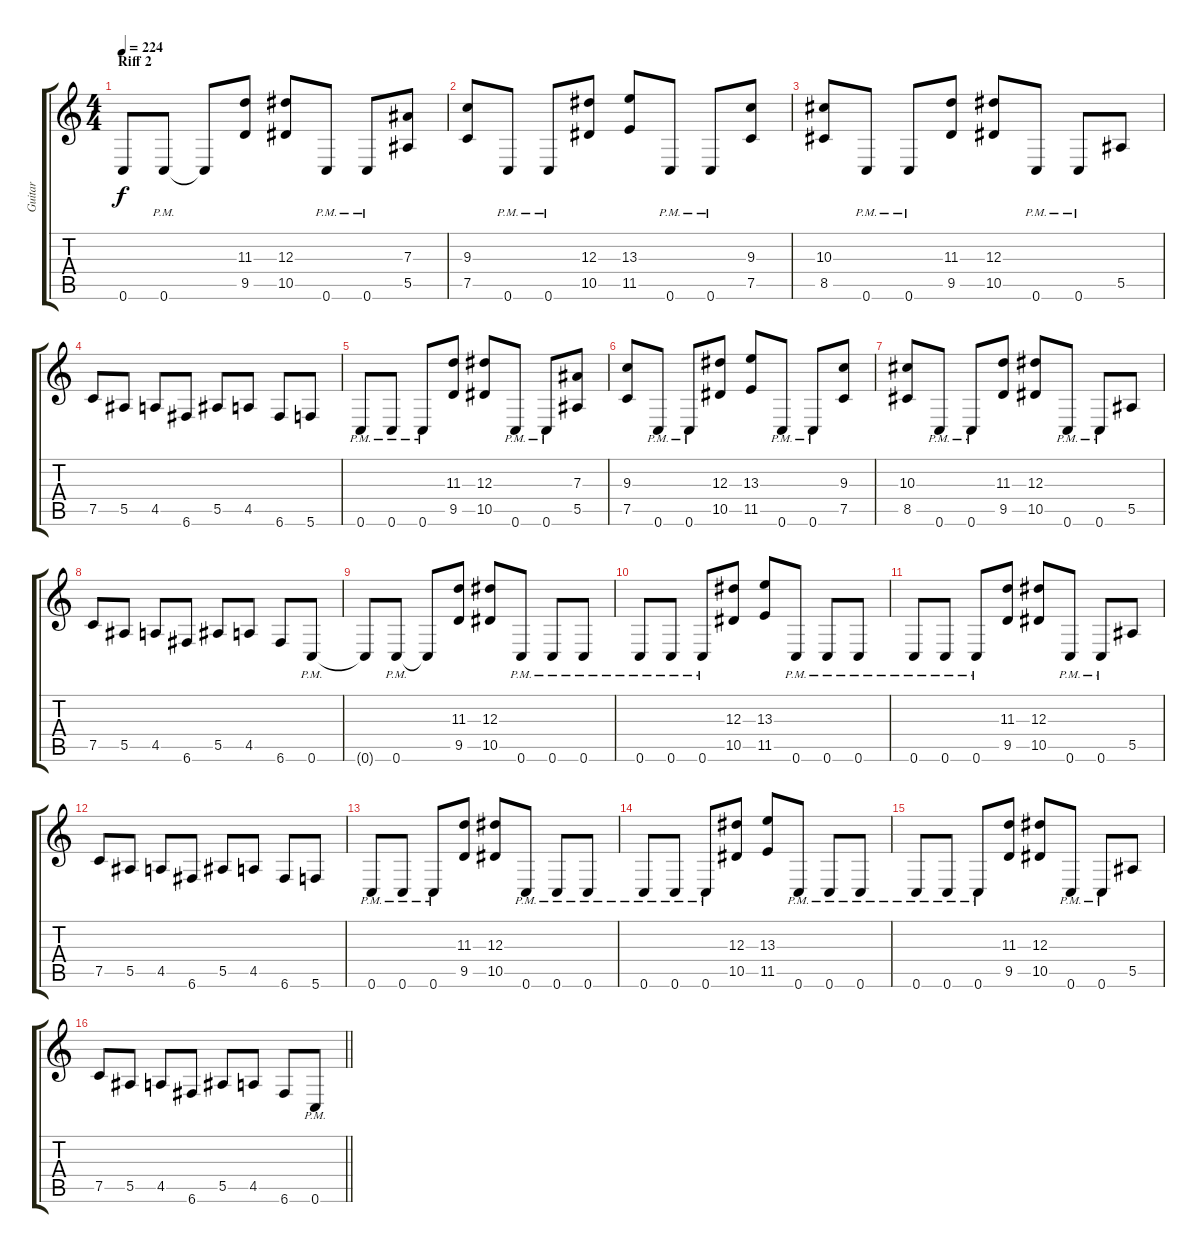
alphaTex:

\track ("Guitar" "Guitar") {instrument distortionguitar}
\staff {score tabs}
\tuning (C4 G3 Eb3 Bb2 F2 C2) {hide}
\ts (4 4)
\section ("" "Riff 2")
\tempo 224
\clef g2
\ks c
0.6{t}.8{dy f} 0.6{pm}.8 0.6{t}.8 (11.3 9.5).8 (12.3 10.5).8 0.6{pm}.8 0.6{pm}.8 (7.3 5.5).8 |
(9.3 7.5).8 0.6{pm}.8 0.6{pm}.8 (12.3 10.5).8 (13.3 11.5).8 0.6{pm}.8 0.6{pm}.8 (9.3 7.5).8 |
(10.3 8.5).8 0.6{pm}.8 0.6{pm}.8 (11.3 9.5).8 (12.3 10.5).8 0.6{pm}.8 0.6{pm}.8 5.5.8 |
7.5.8 5.5.8 4.5.8 6.6.8 5.5.8 4.5.8 6.6.8 5.6.8 |
0.6{pm}.8 0.6{pm}.8 0.6{pm}.8 (11.3 9.5).8 (12.3 10.5).8 0.6{pm}.8 0.6{pm}.8 (7.3 5.5).8 |
(9.3 7.5).8 0.6{pm}.8 0.6{pm}.8 (12.3 10.5).8 (13.3 11.5).8 0.6{pm}.8 0.6{pm}.8 (9.3 7.5).8 |
(10.3 8.5).8 0.6{pm}.8 0.6{pm}.8 (11.3 9.5).8 (12.3 10.5).8 0.6{pm}.8 0.6{pm}.8 5.5.8 |
7.5.8 5.5.8 4.5.8 6.6.8 5.5.8 4.5.8 6.6.8 0.6{pm}.8 |
0.6{t}.8 0.6{pm}.8 0.6{t}.8 (11.3 9.5).8 (12.3 10.5).8 0.6{pm}.8 0.6{pm}.8 0.6{pm}.8 |
0.6{pm}.8 0.6{pm}.8 0.6{pm}.8 (12.3 10.5).8 (13.3 11.5).8 0.6{pm}.8 0.6{pm}.8 0.6{pm}.8 |
0.6{pm}.8 0.6{pm}.8 0.6{pm}.8 (11.3 9.5).8 (12.3 10.5).8 0.6{pm}.8 0.6{pm}.8 5.5.8 |
7.5.8 5.5.8 4.5.8 6.6.8 5.5.8 4.5.8 6.6.8 5.6.8 |
0.6{pm}.8 0.6{pm}.8 0.6{pm}.8 (11.3 9.5).8 (12.3 10.5).8 0.6{pm}.8 0.6{pm}.8 0.6{pm}.8 |
0.6{pm}.8 0.6{pm}.8 0.6{pm}.8 (12.3 10.5).8 (13.3 11.5).8 0.6{pm}.8 0.6{pm}.8 0.6{pm}.8 |
0.6{pm}.8 0.6{pm}.8 0.6{pm}.8 (11.3 9.5).8 (12.3 10.5).8 0.6{pm}.8 0.6{pm}.8 5.5.8 |
\barLineRight lightlight
7.5.8 5.5.8 4.5.8 6.6.8 5.5.8 4.5.8 6.6.8 0.6{pm}.8
